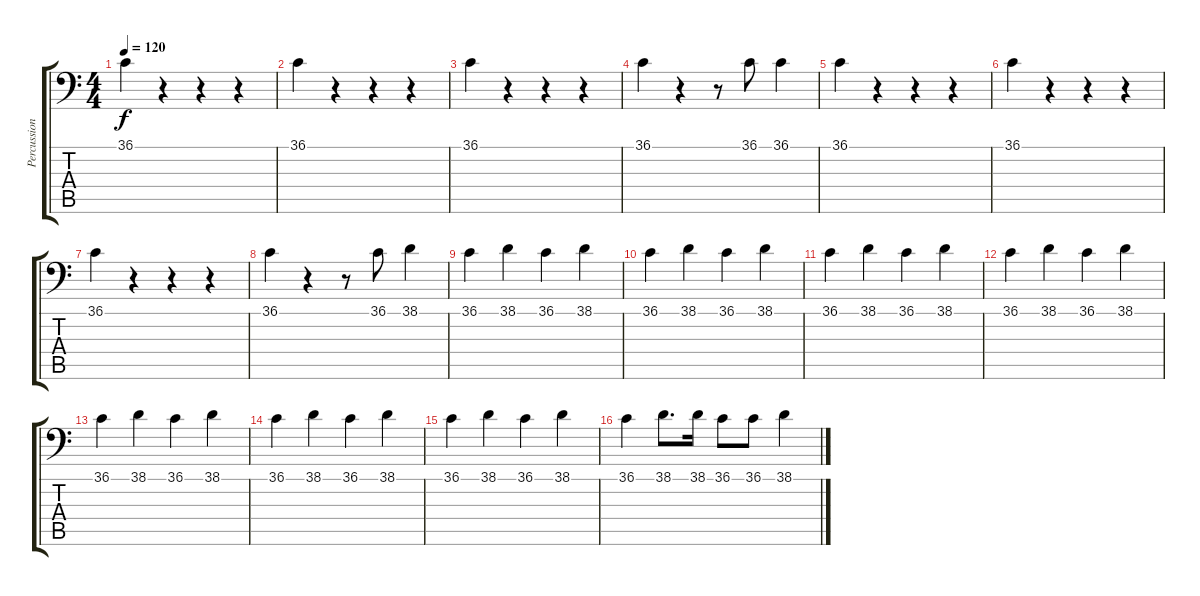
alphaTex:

\track ("Percussion" "Percussion") {instrument acousticgrandpiano}
\staff {score tabs}
\tuning (C-1 C-1 C-1 C-1 C-1 C-1) {hide}
\ts (4 4)
\tempo 120
\clef f4
\ks c
36.1.4{dy f} r.4 r.4 r.4 |
36.1.4 r.4 r.4 r.4 |
36.1.4 r.4 r.4 r.4 |
36.1.4 r.4 r.8 36.1.8 36.1.4 |
36.1.4 r.4 r.4 r.4 |
36.1.4 r.4 r.4 r.4 |
36.1.4 r.4 r.4 r.4 |
36.1.4 r.4 r.8 36.1.8 38.1.4 |
36.1.4 38.1.4 36.1.4 38.1.4 |
36.1.4 38.1.4 36.1.4 38.1.4 |
36.1.4 38.1.4 36.1.4 38.1.4 |
36.1.4 38.1.4 36.1.4 38.1.4 |
36.1.4 38.1.4 36.1.4 38.1.4 |
36.1.4 38.1.4 36.1.4 38.1.4 |
36.1.4 38.1.4 36.1.4 38.1.4 |
36.1.4 38.1.8{d} 38.1.16 36.1.8 36.1.8 38.1.4
